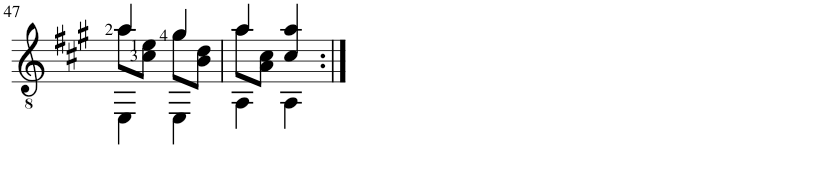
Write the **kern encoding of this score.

**kern
*part1
*staff1
*I"Guitar
*I'Guit.
!!LO:PB:g=z
*clefGv2
*k[f#c#g#]
*M2/4
=47
*^
*	*^
4a/	8a\L	4EE\
.	8c#\ 8e\J	.
4g#/	8g#\L	4EE\
.	8B\ 8d\J	.
=48	=48	=48
4a/	8a\L	4AA\
.	8A\ 8c#\J	.
4c#/ 4a/	4ryy	4AA\
*v	*v	*v
=:|!
*-
